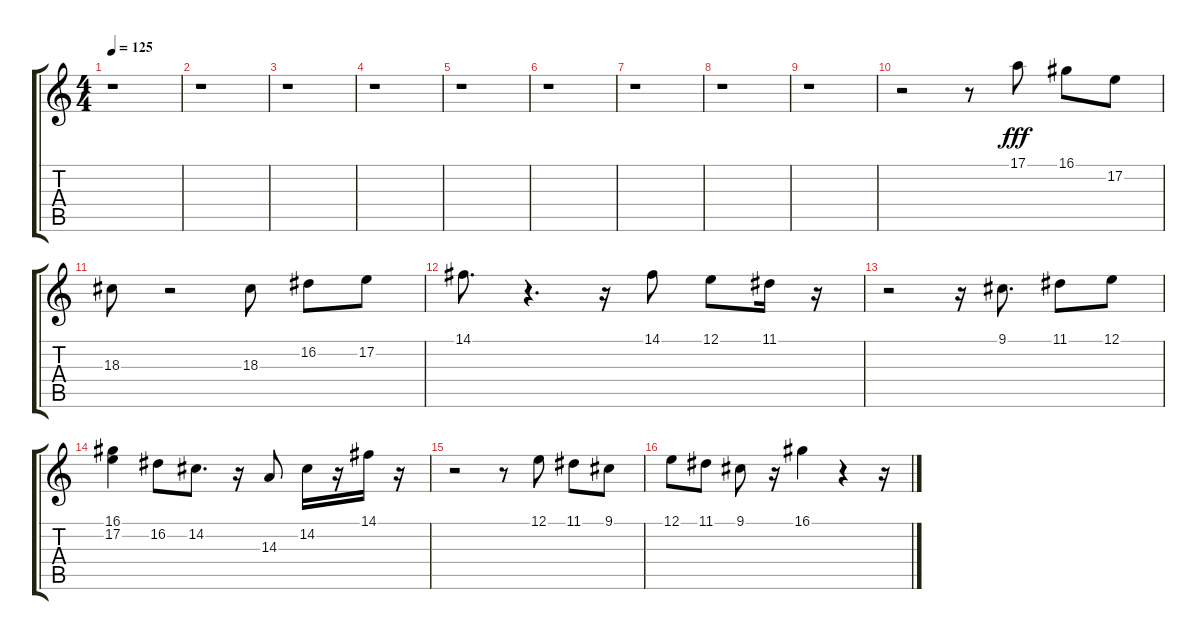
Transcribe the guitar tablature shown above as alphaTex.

\track "" {instrument tangoaccordion}
\staff {score tabs}
\tuning (E4 B3 G3 D3 A2 E2) {hide}
\ts (4 4)
\tempo 125
\clef g2
\ks c
r.1{dy fff} |
r.1 |
r.1 |
r.1 |
r.1 |
r.1 |
r.1 |
r.1 |
r.1 |
r.2 r.8 17.1.8 16.1.8 17.2.8 |
18.3.8 r.2 18.3.8 16.2.8 17.2.8 |
14.1.8{d} r.4{d} r.16 14.1.8 12.1.8 11.1.16 r.16 |
r.2 r.16 9.1.8{d} 11.1.8 12.1.8 |
(16.1 17.2).4 16.2.8 14.2.8{d} r.16 14.3.8 14.2.16 r.16 14.1.16 r.16 |
r.2 r.8 12.1.8 11.1.8 9.1.8 |
12.1.8 11.1.8 9.1.8 r.16 16.1.4 r.4 r.16
